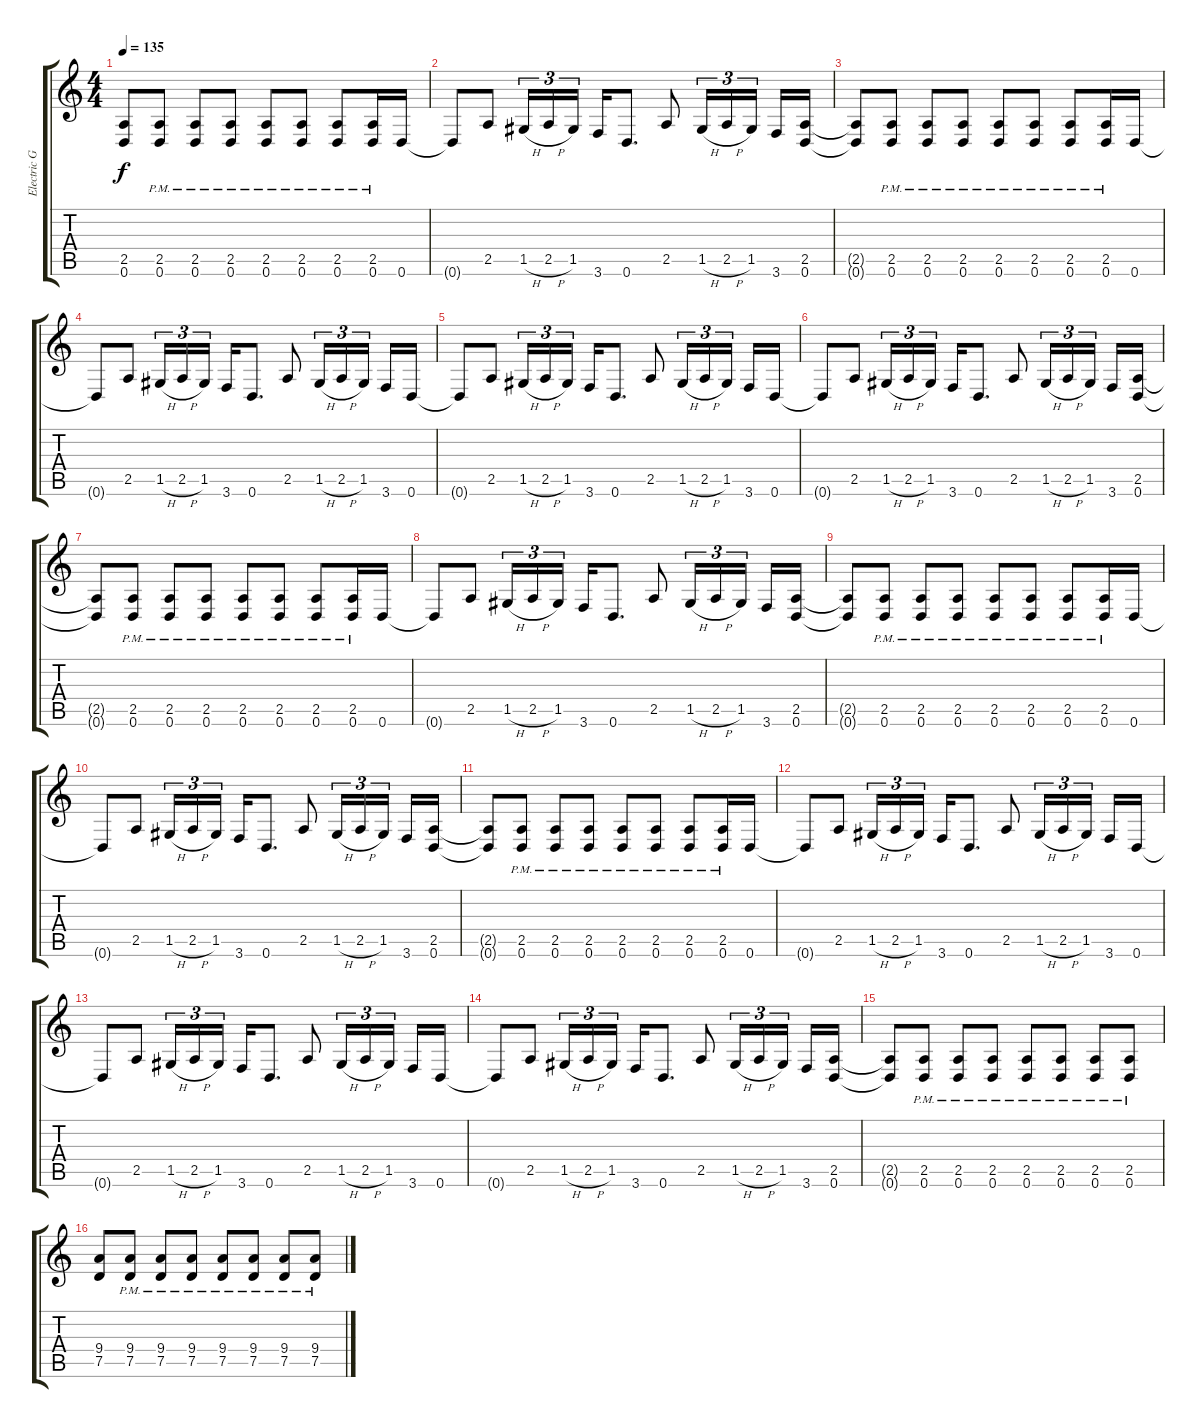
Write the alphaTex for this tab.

\track ("Electric Guitar" "Electric G") {instrument distortionguitar}
\staff {score tabs}
\tuning (D4 A3 F3 C3 G2 D2) {hide}
\ts (4 4)
\tempo 135
\clef g2
\ks c
(2.5{t} 0.6{t}).8{dy f} (2.5{pm} 0.6{pm}).8 (2.5{pm} 0.6{pm}).8 (2.5{pm} 0.6{pm}).8 (2.5{pm} 0.6{pm}).8 (2.5{pm} 0.6{pm}).8 (2.5{pm} 0.6{pm}).8 (2.5{pm} 0.6{pm}).16 0.6.16 |
0.6{t}.8 2.5.8 1.5{h}.16{tu (3 2)} 2.5{h}.16{tu (3 2)} 1.5.16{tu (3 2) beam splitsecondary} 3.6.16 0.6.8{d} 2.5.8 1.5{h}.16{tu (3 2)} 2.5{h}.16{tu (3 2)} 1.5.16{tu (3 2) beam splitsecondary} 3.6.16 (2.5 0.6).16 |
(2.5{t} 0.6{t}).8 (2.5{pm} 0.6{pm}).8 (2.5{pm} 0.6{pm}).8 (2.5{pm} 0.6{pm}).8 (2.5{pm} 0.6{pm}).8 (2.5{pm} 0.6{pm}).8 (2.5{pm} 0.6{pm}).8 (2.5{pm} 0.6{pm}).16 0.6.16 |
0.6{t}.8 2.5.8 1.5{h}.16{tu (3 2)} 2.5{h}.16{tu (3 2)} 1.5.16{tu (3 2) beam splitsecondary} 3.6.16 0.6.8{d} 2.5.8 1.5{h}.16{tu (3 2)} 2.5{h}.16{tu (3 2)} 1.5.16{tu (3 2) beam splitsecondary} 3.6.16 0.6.16 |
0.6{t}.8 2.5.8 1.5{h}.16{tu (3 2)} 2.5{h}.16{tu (3 2)} 1.5.16{tu (3 2) beam splitsecondary} 3.6.16 0.6.8{d} 2.5.8 1.5{h}.16{tu (3 2)} 2.5{h}.16{tu (3 2)} 1.5.16{tu (3 2) beam splitsecondary} 3.6.16 0.6.16 |
0.6{t}.8 2.5.8 1.5{h}.16{tu (3 2)} 2.5{h}.16{tu (3 2)} 1.5.16{tu (3 2) beam splitsecondary} 3.6.16 0.6.8{d} 2.5.8 1.5{h}.16{tu (3 2)} 2.5{h}.16{tu (3 2)} 1.5.16{tu (3 2) beam splitsecondary} 3.6.16 (2.5 0.6).16 |
(2.5{t} 0.6{t}).8 (2.5{pm} 0.6{pm}).8 (2.5{pm} 0.6{pm}).8 (2.5{pm} 0.6{pm}).8 (2.5{pm} 0.6{pm}).8 (2.5{pm} 0.6{pm}).8 (2.5{pm} 0.6{pm}).8 (2.5{pm} 0.6{pm}).16 0.6.16 |
0.6{t}.8 2.5.8 1.5{h}.16{tu (3 2)} 2.5{h}.16{tu (3 2)} 1.5.16{tu (3 2) beam splitsecondary} 3.6.16 0.6.8{d} 2.5.8 1.5{h}.16{tu (3 2)} 2.5{h}.16{tu (3 2)} 1.5.16{tu (3 2) beam splitsecondary} 3.6.16 (2.5 0.6).16 |
(2.5{t} 0.6{t}).8 (2.5{pm} 0.6{pm}).8 (2.5{pm} 0.6{pm}).8 (2.5{pm} 0.6{pm}).8 (2.5{pm} 0.6{pm}).8 (2.5{pm} 0.6{pm}).8 (2.5{pm} 0.6{pm}).8 (2.5{pm} 0.6{pm}).16 0.6.16 |
0.6{t}.8 2.5.8 1.5{h}.16{tu (3 2)} 2.5{h}.16{tu (3 2)} 1.5.16{tu (3 2) beam splitsecondary} 3.6.16 0.6.8{d} 2.5.8 1.5{h}.16{tu (3 2)} 2.5{h}.16{tu (3 2)} 1.5.16{tu (3 2) beam splitsecondary} 3.6.16 (2.5 0.6).16 |
(2.5{t} 0.6{t}).8 (2.5{pm} 0.6{pm}).8 (2.5{pm} 0.6{pm}).8 (2.5{pm} 0.6{pm}).8 (2.5{pm} 0.6{pm}).8 (2.5{pm} 0.6{pm}).8 (2.5{pm} 0.6{pm}).8 (2.5{pm} 0.6{pm}).16 0.6.16 |
0.6{t}.8 2.5.8 1.5{h}.16{tu (3 2)} 2.5{h}.16{tu (3 2)} 1.5.16{tu (3 2) beam splitsecondary} 3.6.16 0.6.8{d} 2.5.8 1.5{h}.16{tu (3 2)} 2.5{h}.16{tu (3 2)} 1.5.16{tu (3 2) beam splitsecondary} 3.6.16 0.6.16 |
0.6{t}.8 2.5.8 1.5{h}.16{tu (3 2)} 2.5{h}.16{tu (3 2)} 1.5.16{tu (3 2) beam splitsecondary} 3.6.16 0.6.8{d} 2.5.8 1.5{h}.16{tu (3 2)} 2.5{h}.16{tu (3 2)} 1.5.16{tu (3 2) beam splitsecondary} 3.6.16 0.6.16 |
0.6{t}.8 2.5.8 1.5{h}.16{tu (3 2)} 2.5{h}.16{tu (3 2)} 1.5.16{tu (3 2) beam splitsecondary} 3.6.16 0.6.8{d} 2.5.8 1.5{h}.16{tu (3 2)} 2.5{h}.16{tu (3 2)} 1.5.16{tu (3 2) beam splitsecondary} 3.6.16 (2.5 0.6).16 |
(2.5{t} 0.6{t}).8 (2.5{pm} 0.6{pm}).8 (2.5{pm} 0.6{pm}).8 (2.5{pm} 0.6{pm}).8 (2.5{pm} 0.6{pm}).8 (2.5{pm} 0.6{pm}).8 (2.5{pm} 0.6{pm}).8 (2.5{pm} 0.6{pm}).8 |
(9.4 7.5).8 (9.4{pm} 7.5{pm}).8 (9.4{pm} 7.5{pm}).8 (9.4{pm} 7.5{pm}).8 (9.4{pm} 7.5{pm}).8 (9.4{pm} 7.5{pm}).8 (9.4{pm} 7.5{pm}).8 (9.4{pm} 7.5{pm}).8
